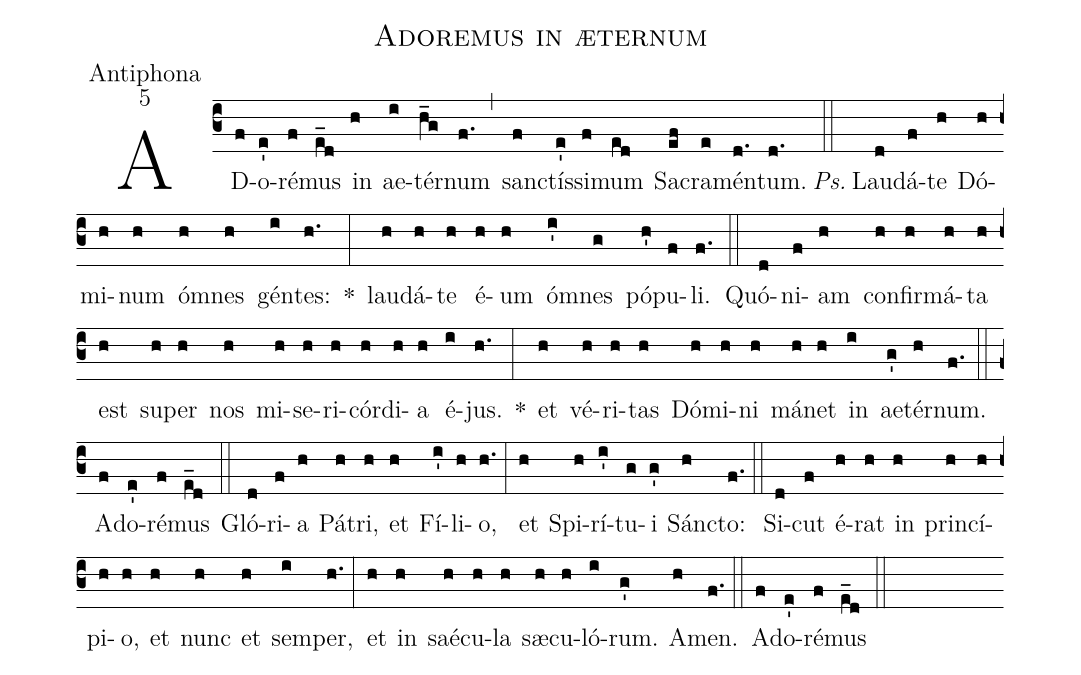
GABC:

name:Adoremus in æternum;
office-part:Antiphona;
mode:5;
%%
(c3)AD(f)o(e')ré(f)mus(e_d) in(h) ae(i)tér(h_g)num(f.) (,)san(f)ctís(e')si(f)mum(ed) Sa(ef)cra(e)mén(d.)tum.(d.) <i>Ps.</i>(::)Lau(d)dá(f)te(h) Dó(h)mi(h)num(h) óm(h)nes(h) gén(i)tes:(h.) *(:) lau(h)dá(h)te(h) é(h)um(h) óm(i')nes(g) pó(h')pu(f)li.(f.) (::) Quó(d)ni(f)am(h) con(h)fir(h)má(h)ta(h) est(h) su(h)per(h) nos(h) mi(h)se(h)ri(h)cór(h)di(h)a(h) é(i)jus.(h.) *(:) et(h) vé(h)ri(h)tas(h) Dó(h)mi(h)ni(h) má(h)net(h) in(i) ae(g')tér(h)num.(f.) (::) A(f)do(e')ré(f)mus(e_d) (::) Gló(d)ri(f)a(h) Pá(h)tri,(h) et(h) Fí(i')li(h)o,(h.) (:) et(h) Spi(h)rí(i')tu(g)i(g') Sánc(h)to:(f.) (::) Si(d)cut(f) é(h)rat(h) in(h) prin(h)cí(h)pi(h)o,(h) et(h) nunc(h) et(h) sem(i)per,(h.) (:) et(h) in(h) saé(h)cu(h)la(h) sæ(h)cu(h)ló(i)rum.(g') A(h)men.(f.) (::) A(f)do(e')ré(f)mus(e_d) (::)
